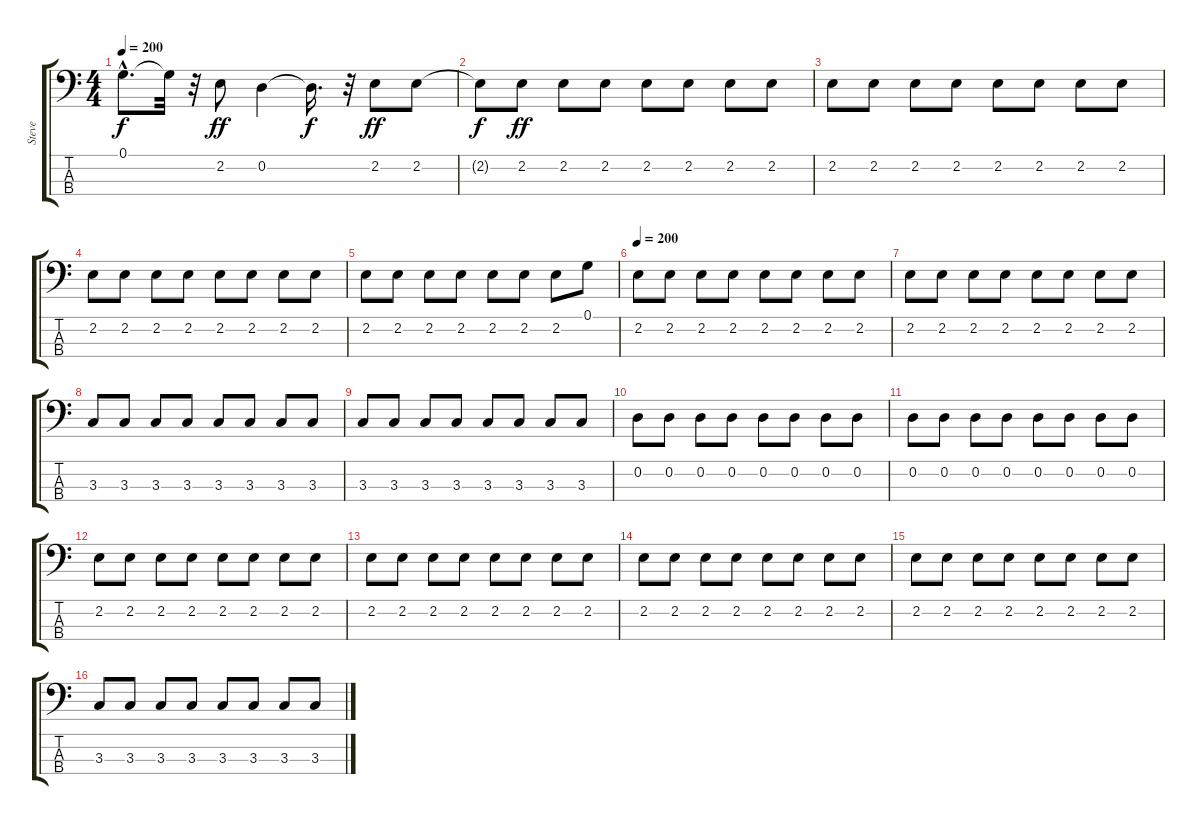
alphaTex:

\track ("Steve" "Steve") {instrument electricbassfinger}
\staff {score tabs}
\tuning (G2 D2 A1 E1) {hide}
\ts (4 4)
\tempo 200
\clef f4
\ks c
0.1{hac t}.8{d dy f} 0.1{t}.32 r.32 2.2.8{dy ff} 0.2.4 0.2{t}.16{d dy f} r.32 2.2.8{dy ff} 2.2.8 |
2.2{t}.8{dy f} 2.2.8{dy ff} 2.2.8 2.2.8 2.2.8 2.2.8 2.2.8 2.2.8 |
2.2.8 2.2.8 2.2.8 2.2.8 2.2.8 2.2.8 2.2.8 2.2.8 |
2.2.8 2.2.8 2.2.8 2.2.8 2.2.8 2.2.8 2.2.8 2.2.8 |
2.2.8 2.2.8 2.2.8 2.2.8 2.2.8 2.2.8 2.2.8 0.1.8 |
\tempo 200
2.2.8 2.2.8 2.2.8 2.2.8 2.2.8 2.2.8 2.2.8 2.2.8 |
2.2.8 2.2.8 2.2.8 2.2.8 2.2.8 2.2.8 2.2.8 2.2.8 |
3.3.8 3.3.8 3.3.8 3.3.8 3.3.8 3.3.8 3.3.8 3.3.8 |
3.3.8 3.3.8 3.3.8 3.3.8 3.3.8 3.3.8 3.3.8 3.3.8 |
0.2.8 0.2.8 0.2.8 0.2.8 0.2.8 0.2.8 0.2.8 0.2.8 |
0.2.8 0.2.8 0.2.8 0.2.8 0.2.8 0.2.8 0.2.8 0.2.8 |
2.2.8 2.2.8 2.2.8 2.2.8 2.2.8 2.2.8 2.2.8 2.2.8 |
2.2.8 2.2.8 2.2.8 2.2.8 2.2.8 2.2.8 2.2.8 2.2.8 |
2.2.8 2.2.8 2.2.8 2.2.8 2.2.8 2.2.8 2.2.8 2.2.8 |
2.2.8 2.2.8 2.2.8 2.2.8 2.2.8 2.2.8 2.2.8 2.2.8 |
3.3.8 3.3.8 3.3.8 3.3.8 3.3.8 3.3.8 3.3.8 3.3.8
